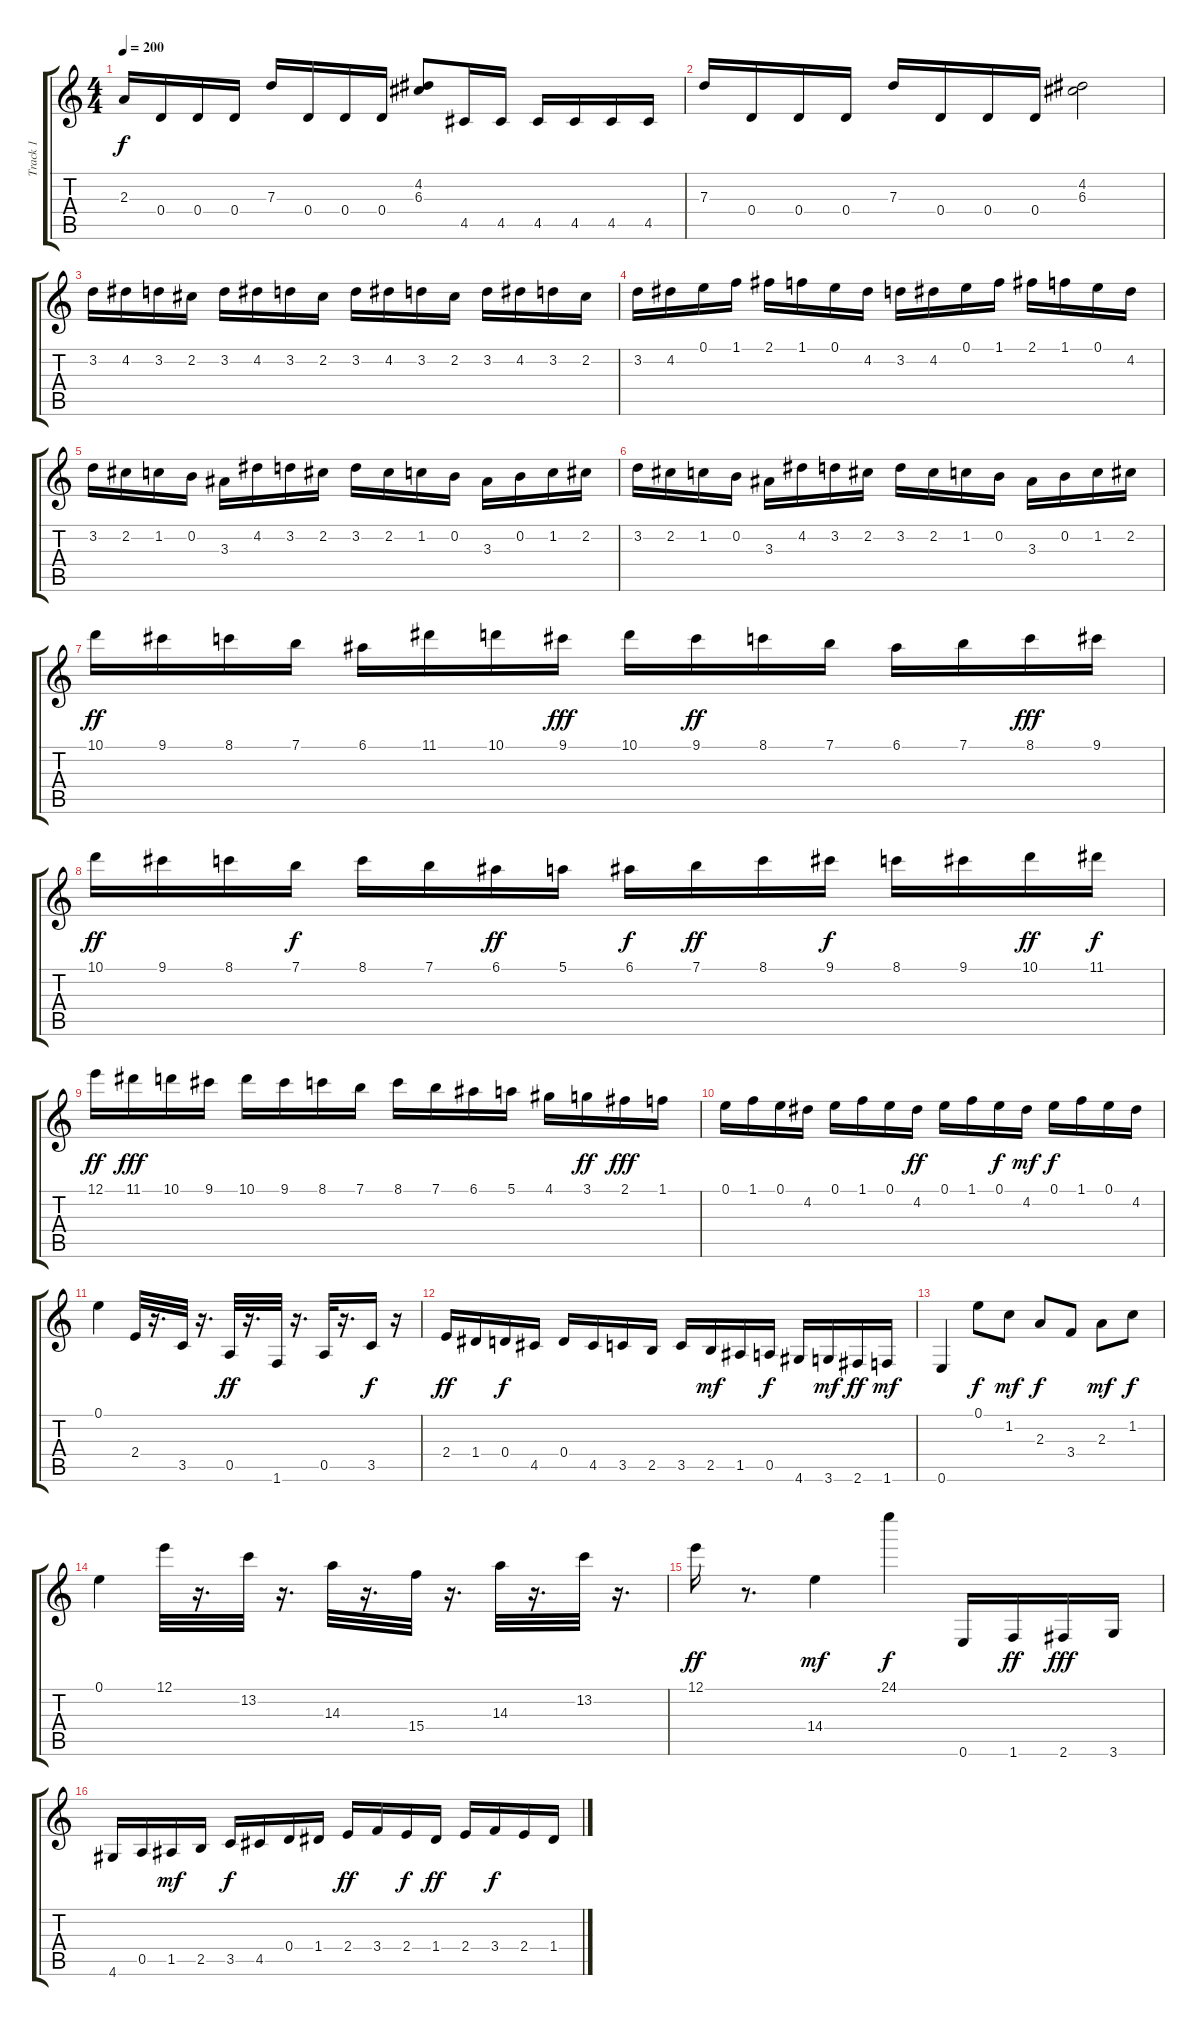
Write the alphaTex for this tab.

\track ("Track 1" "Track 1") {instrument acousticguitarnylon}
\staff {score tabs}
\tuning (E4 B3 G3 D3 A2 E2) {hide}
\ts (4 4)
\tempo 200
\clef g2
\ks c
2.3.16{dy f} 0.4.16 0.4.16 0.4.16 7.3.16 0.4.16 0.4.16 0.4.16 (4.2 6.3).8 4.5.16 4.5.16 4.5.16 4.5.16 4.5.16 4.5.16 |
7.3.16 0.4.16 0.4.16 0.4.16 7.3.16 0.4.16 0.4.16 0.4.16 (4.2 6.3).2 |
3.2.16 4.2.16 3.2.16 2.2.16 3.2.16 4.2.16 3.2.16 2.2.16 3.2.16 4.2.16 3.2.16 2.2.16 3.2.16 4.2.16 3.2.16 2.2.16 |
3.2.16 4.2.16 0.1.16 1.1.16 2.1.16 1.1.16 0.1.16 4.2.16 3.2.16 4.2.16 0.1.16 1.1.16 2.1.16 1.1.16 0.1.16 4.2.16 |
3.2.16 2.2.16 1.2.16 0.2.16 3.3.16 4.2.16 3.2.16 2.2.16 3.2.16 2.2.16 1.2.16 0.2.16 3.3.16 0.2.16 1.2.16 2.2.16 |
3.2.16 2.2.16 1.2.16 0.2.16 3.3.16 4.2.16 3.2.16 2.2.16 3.2.16 2.2.16 1.2.16 0.2.16 3.3.16 0.2.16 1.2.16 2.2.16 |
10.1.16{dy ff} 9.1.16 8.1.16 7.1.16 6.1.16 11.1.16 10.1.16 9.1.16{dy fff} 10.1.16 9.1.16{dy ff} 8.1.16 7.1.16 6.1.16 7.1.16 8.1.16{dy fff} 9.1.16 |
10.1.16{dy ff} 9.1.16 8.1.16 7.1.16{dy f} 8.1.16 7.1.16 6.1.16{dy ff} 5.1.16 6.1.16{dy f} 7.1.16{dy ff} 8.1.16 9.1.16{dy f} 8.1.16 9.1.16 10.1.16{dy ff} 11.1.16{dy f} |
12.1.16{dy ff} 11.1.16{dy fff} 10.1.16 9.1.16 10.1.16 9.1.16 8.1.16 7.1.16 8.1.16 7.1.16 6.1.16 5.1.16 4.1.16 3.1.16{dy ff} 2.1.16{dy fff} 1.1.16 |
0.1.16 1.1.16 0.1.16 4.2.16 0.1.16 1.1.16 0.1.16 4.2.16{dy ff} 0.1.16 1.1.16 0.1.16{dy f} 4.2.16{dy mf} 0.1.16{dy f} 1.1.16 0.1.16 4.2.16 |
0.1.4 2.4.32 r.16{d} 3.5.32 r.16{d} 0.5.32{dy ff} r.16{d} 1.6.32 r.16{d} 0.5.32 r.16{d} 3.5.16{dy f} r.16 |
2.4.16{dy ff} 1.4.16 0.4.16{dy f} 4.5.16 0.4.16 4.5.16 3.5.16 2.5.16 3.5.16 2.5.16{dy mf} 1.5.16 0.5.16{dy f} 4.6.16 3.6.16{dy mf} 2.6.16{dy ff} 1.6.16{dy mf} |
0.6.4 0.1.8{dy f} 1.2.8{dy mf} 2.3.8{dy f} 3.4.8 2.3.8{dy mf} 1.2.8{dy f} |
0.1.4 12.1.32 r.16{d} 13.2.32 r.16{d} 14.3.32 r.16{d} 15.4.32 r.16{d} 14.3.32 r.16{d} 13.2.32 r.16{d} |
12.1.16{dy ff} r.8{d} 14.4.4{dy mf} 24.1.4{dy f} 0.6.16 1.6.16{dy ff} 2.6.16{dy fff} 3.6.16 |
4.6.16 0.5.16 1.5.16{dy mf} 2.5.16 3.5.16{dy f} 4.5.16 0.4.16 1.4.16 2.4.16{dy ff} 3.4.16 2.4.16{dy f} 1.4.16{dy ff} 2.4.16 3.4.16{dy f} 2.4.16 1.4.16
